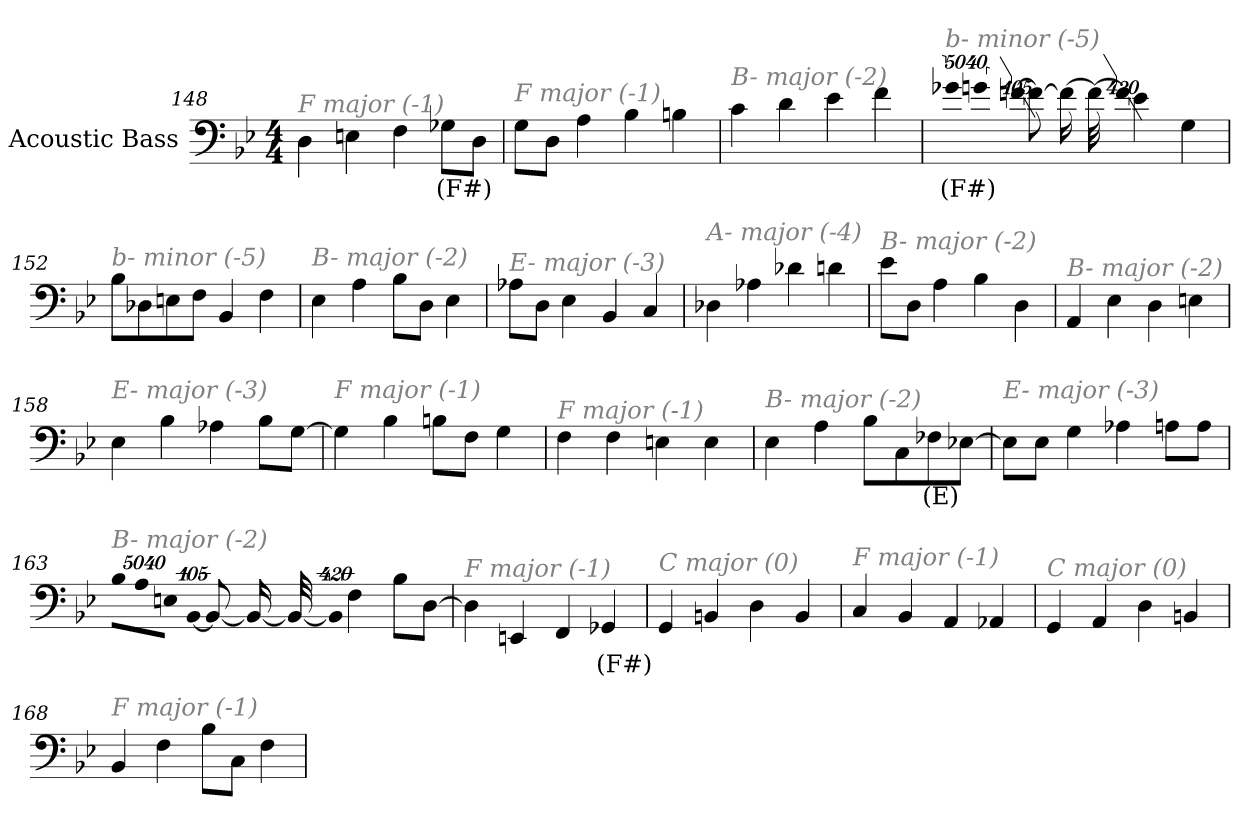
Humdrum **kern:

**kern	**text
*part1	*part1
*staff1	*staff1
*I"Acoustic Bass	*
*clefF4	*
*ITrd7c12	*
*k[b-e-]	*
*B-:	*
*M4/4	*
=148	=148
!LO:TX:i:color=#808080:t=F major (-1)	!
4DD	.
4EEn	.
4FF	.
8GG-XiL	(F#)
8DDJ	.
=149	=149
!LO:TX:i:color=#808080:t=F major (-1)	!
8GGL	.
8DDJ	.
4AA	.
4BB-	.
4BBn	.
=150	=150
!LO:TX:i:color=#808080:t=B- major (-2)	!
4C	.
4D	.
4E-	.
4F	.
=151	=151
!LO:N:vis=8	!
!LO:TX:i:color=#808080:t=b- minor (-5)	!
40320%3347G-Xi	(F#)
!LO:N:vis=4	!
20160%3347G	.
!LO:N:vis=1024	!
[13440%13Fn	.
8F_	.
16F_	.
32F_	.
!LO:N:vis=1024%31	!
13440%407F]	.
4E-	.
4GG	.
=152	=152
!LO:TX:i:color=#808080:t=b- minor (-5)	!
8BB-L	.
8DD-X	.
8EEn	.
8FFJ	.
4BBB-	.
4FF	.
=153	=153
!LO:TX:i:color=#808080:t=B- major (-2)	!
4EE-	.
4AA	.
8BB-L	.
8DDJ	.
4EE-	.
=154	=154
!LO:TX:i:color=#808080:t=E- major (-3)	!
8AA-XL	.
8DDJ	.
4EE-	.
4BBB-	.
4CC	.
=155	=155
!LO:TX:i:color=#808080:t=A- major (-4)	!
4DD-X	.
4AA-X	.
4D-X	.
4Dn	.
=156	=156
!LO:TX:i:color=#808080:t=B- major (-2)	!
8E-L	.
8DDJ	.
4AA	.
4BB-	.
4DD	.
=157	=157
!LO:TX:i:color=#808080:t=B- major (-2)	!
4AAA	.
4EE-	.
4DD	.
4EEn	.
=158	=158
!LO:TX:i:color=#808080:t=E- major (-3)	!
4EE-	.
4BB-	.
4AA-X	.
8BB-L	.
[8GGJ	.
=159	=159
!LO:TX:i:color=#808080:t=F major (-1)	!
4GG]	.
4BB-	.
8BBnL	.
8FFJ	.
4GG	.
=160	=160
!LO:TX:i:color=#808080:t=F major (-1)	!
4FF	.
4FF	.
4EEn	.
4EE	.
=161	=161
!LO:TX:i:color=#808080:t=B- major (-2)	!
4EE-	.
4AA	.
8BB-L	.
8CC	.
8FF-Xi	(E)
[8EE-XJ	.
=162	=162
!LO:TX:i:color=#808080:t=E- major (-3)	!
8EE-L]	.
8EE-J	.
4GG	.
4AA-X	.
8AAnL	.
8AAJ	.
=163	=163
!LO:TX:i:color=#808080:t=B- major (-2)	!
!LO:N:vis=8	!
40320%3347BB-L	.
!LO:N:vis=8	!
40320%3347AA	.
!LO:N:vis=8	!
40320%3347EEnJ	.
!LO:N:vis=1024	!
[13440%13BBB-	.
8BBB-_	.
16BBB-_	.
32BBB-_	.
!LO:N:vis=1024%31	!
13440%407BBB-]	.
4FF	.
8BB-L	.
[8DDJ	.
=164	=164
!LO:TX:i:color=#808080:t=F major (-1)	!
4DD]	.
4EEEn	.
4FFF	.
4GGG-Xi	(F#)
=165	=165
!LO:TX:i:color=#808080:t=C major (0)	!
4GGG	.
4BBBn	.
4DD	.
4BBB	.
=166	=166
!LO:TX:i:color=#808080:t=F major (-1)	!
4CC	.
4BBB-	.
4AAA	.
4AAA-X	.
=167	=167
!LO:TX:i:color=#808080:t=C major (0)	!
4GGG	.
4AAA	.
4DD	.
4BBBn	.
=168	=168
!LO:TX:i:color=#808080:t=F major (-1)	!
4BBB-	.
4FF	.
8BB-L	.
8CCJ	.
4FF	.
=	=
*-	*-
